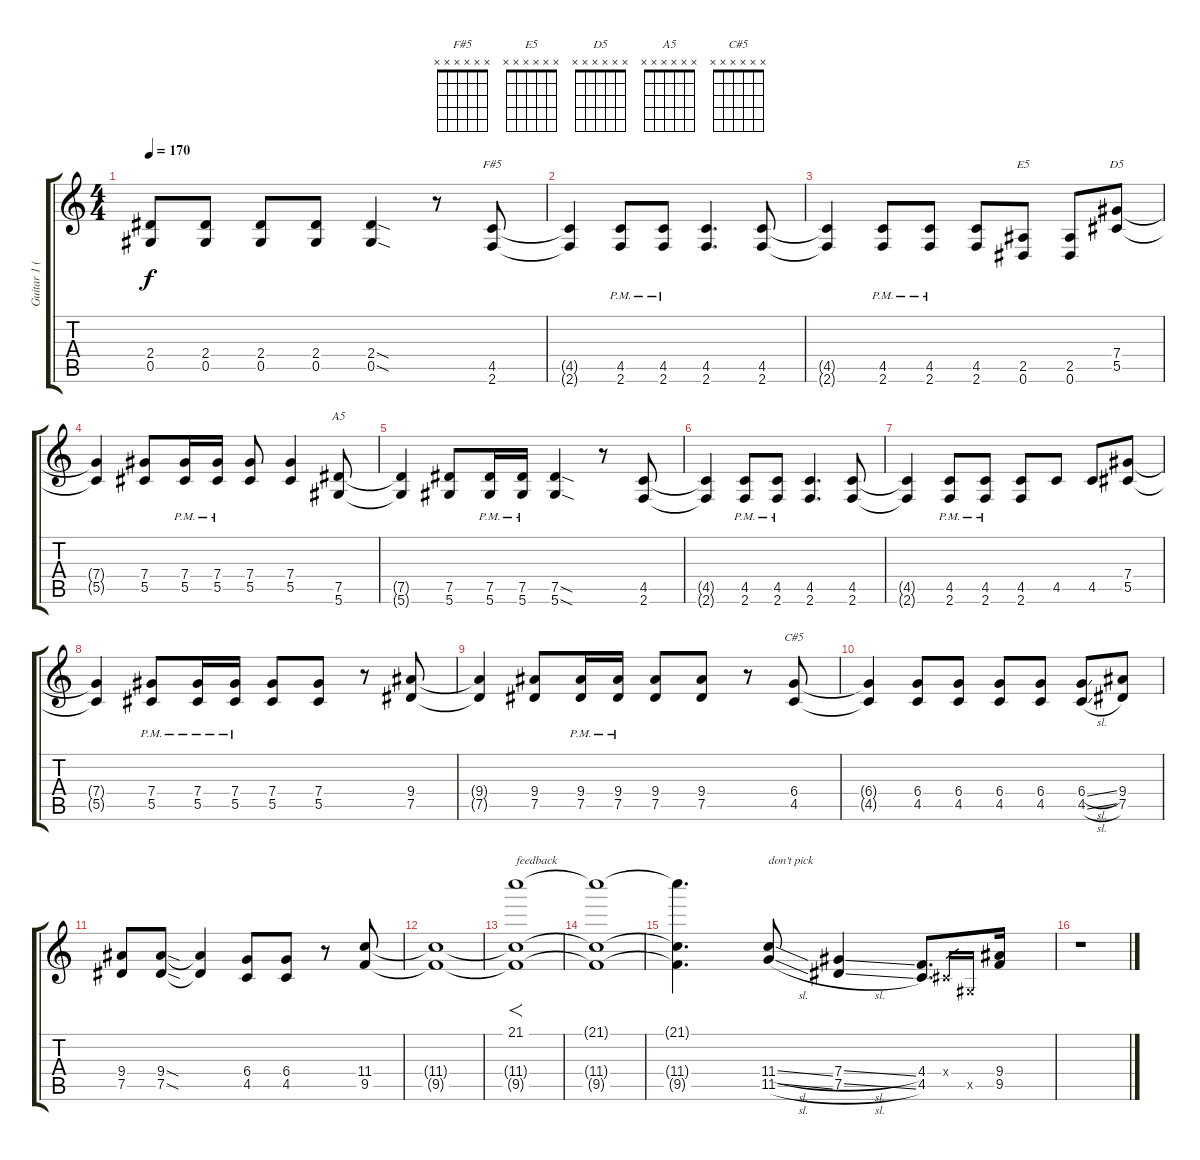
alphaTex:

\track ("Guitar 1 (Slash)" "Guitar 1 (") {instrument overdrivenguitar}
\staff {score tabs}
\tuning (Eb4 Bb3 Gb3 Db3 Ab2 Eb2) {hide}
\chord ("F#5" x x x x x x)
\chord ("E5" x x x x x x)
\chord ("D5" x x x x x x)
\chord ("A5" x x x x x x)
\chord ("C#5" x x x x x x)
\ts (4 4)
\tempo 170
\clef g2
\ks c
(2.4{t} 0.5{t}).8{dy f} (2.4 0.5).8 (2.4 0.5).8 (2.4 0.5).8 (2.4{sod} 0.5{sod}).4 r.8 (4.5 2.6).8{ch "F#5"} |
(4.5{t} 2.6{t}).4 (4.5{pm} 2.6{pm}).8 (4.5{pm} 2.6{pm}).8 (4.5 2.6).4{d} (4.5 2.6).8 |
(4.5{t} 2.6{t}).4 (4.5{pm} 2.6{pm}).8 (4.5{pm} 2.6{pm}).8 (4.5 2.6).8 (2.5 0.6).8{ch "E5"} (2.5 0.6).8 (7.4 5.5).8{ch "D5"} |
(7.4{t} 5.5{t}).4 (7.4 5.5).8 (7.4{pm} 5.5{pm}).16 (7.4{pm} 5.5{pm}).16 (7.4 5.5).8 (7.4 5.5).4 (7.5 5.6).8{ch "A5"} |
(7.5{t} 5.6{t}).4 (7.5 5.6).8 (7.5{pm} 5.6{pm}).16 (7.5{pm} 5.6{pm}).16 (7.5{sod} 5.6{sod}).4 r.8 (4.5 2.6).8 |
(4.5{t} 2.6{t}).4 (4.5{pm} 2.6{pm}).8 (4.5{pm} 2.6{pm}).8 (4.5 2.6).4{d} (4.5 2.6).8 |
(4.5{t} 2.6{t}).4 (4.5{pm} 2.6{pm}).8 (4.5{pm} 2.6{pm}).8 (4.5 2.6).8 4.5.8 4.5.8 (7.4 5.5).8 |
(7.4{t} 5.5{t}).4 (7.4{pm} 5.5{pm}).8 (7.4{pm} 5.5{pm}).16 (7.4{pm} 5.5{pm}).16 (7.4 5.5).8 (7.4 5.5).8 r.8 (9.4 7.5).8 |
(9.4{t} 7.5{t}).4 (9.4 7.5).8 (9.4{pm} 7.5{pm}).16 (9.4{pm} 7.5{pm}).16 (9.4 7.5).8 (9.4 7.5).8 r.8 (6.4 4.5).8{ch "C#5"} |
(6.4{t} 4.5{t}).4 (6.4 4.5).8 (6.4 4.5).8 (6.4 4.5).8 (6.4 4.5).8 (6.4{sl} 4.5{sl}).8 (9.4 7.5).8 |
(9.4 7.5).8 (9.4{sod} 7.5{sod}).8 (9.4{t} 7.5{t}).4 (6.4 4.5).8 (6.4 4.5).8 r.8 (11.4 9.5).8 |
(11.4{t} 9.5{t}).1 |
(21.1 11.4{t} 9.5{t}).1{f txt "feedback"} |
(21.1{t} 11.4{t} 9.5{t}).1 |
(21.1{t} 11.4{t} 9.5{t}).4{d} (11.4{sl} 11.5{sl}).8{txt "don't pick"} (7.4{sl} 7.5{sl}).4 (4.4 4.5).8{d} 0.4{x}.16{gr} 0.5{x}.16{gr} (9.4 9.5).16 |
r.1
